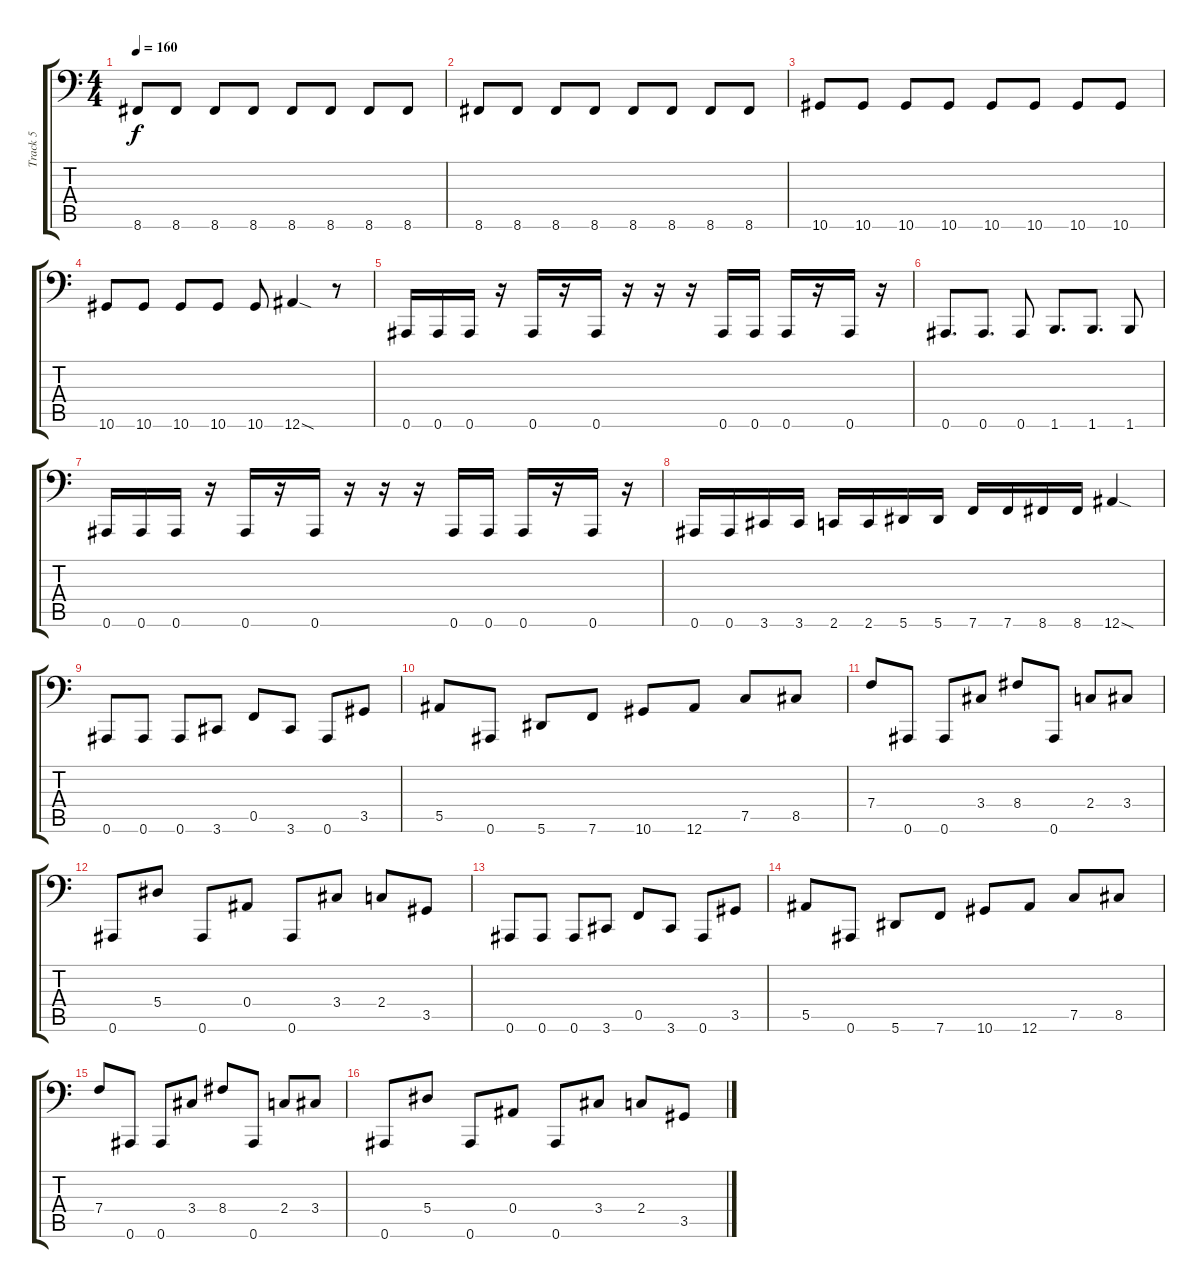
\track ("Track 5" "Track 5") {instrument electricbasspick}
\staff {score tabs}
\tuning (C3 G2 Eb2 Bb1 F1 Bb0) {hide}
\ts (4 4)
\tempo 160
\clef f4
\ks c
8.6.8{dy f} 8.6.8 8.6.8 8.6.8 8.6.8 8.6.8 8.6.8 8.6.8 |
8.6.8 8.6.8 8.6.8 8.6.8 8.6.8 8.6.8 8.6.8 8.6.8 |
10.6.8 10.6.8 10.6.8 10.6.8 10.6.8 10.6.8 10.6.8 10.6.8 |
10.6.8 10.6.8 10.6.8 10.6.8 10.6.8 12.6{sod}.4 r.8 |
0.6.16 0.6.16 0.6.16 r.16 0.6.16 r.16 0.6.16 r.16 r.16 r.16 0.6.16 0.6.16 0.6.16 r.16 0.6.16 r.16 |
0.6.8{d} 0.6.8{d} 0.6.8 1.6.8{d} 1.6.8{d} 1.6.8 |
0.6.16 0.6.16 0.6.16 r.16 0.6.16 r.16 0.6.16 r.16 r.16 r.16 0.6.16 0.6.16 0.6.16 r.16 0.6.16 r.16 |
0.6.16 0.6.16 3.6.16 3.6.16 2.6.16 2.6.16 5.6.16 5.6.16 7.6.16 7.6.16 8.6.16 8.6.16 12.6{sod}.4 |
0.6.8 0.6.8 0.6.8 3.6.8 0.5.8 3.6.8 0.6.8 3.5.8 |
5.5.8 0.6.8 5.6.8 7.6.8 10.6.8 12.6.8 7.5.8 8.5.8 |
7.4.8 0.6.8 0.6.8 3.4.8 8.4.8 0.6.8 2.4.8 3.4.8 |
0.6.8 5.4.8 0.6.8 0.4.8 0.6.8 3.4.8 2.4.8 3.5.8 |
0.6.8 0.6.8 0.6.8 3.6.8 0.5.8 3.6.8 0.6.8 3.5.8 |
5.5.8 0.6.8 5.6.8 7.6.8 10.6.8 12.6.8 7.5.8 8.5.8 |
7.4.8 0.6.8 0.6.8 3.4.8 8.4.8 0.6.8 2.4.8 3.4.8 |
0.6.8 5.4.8 0.6.8 0.4.8 0.6.8 3.4.8 2.4.8 3.5.8
